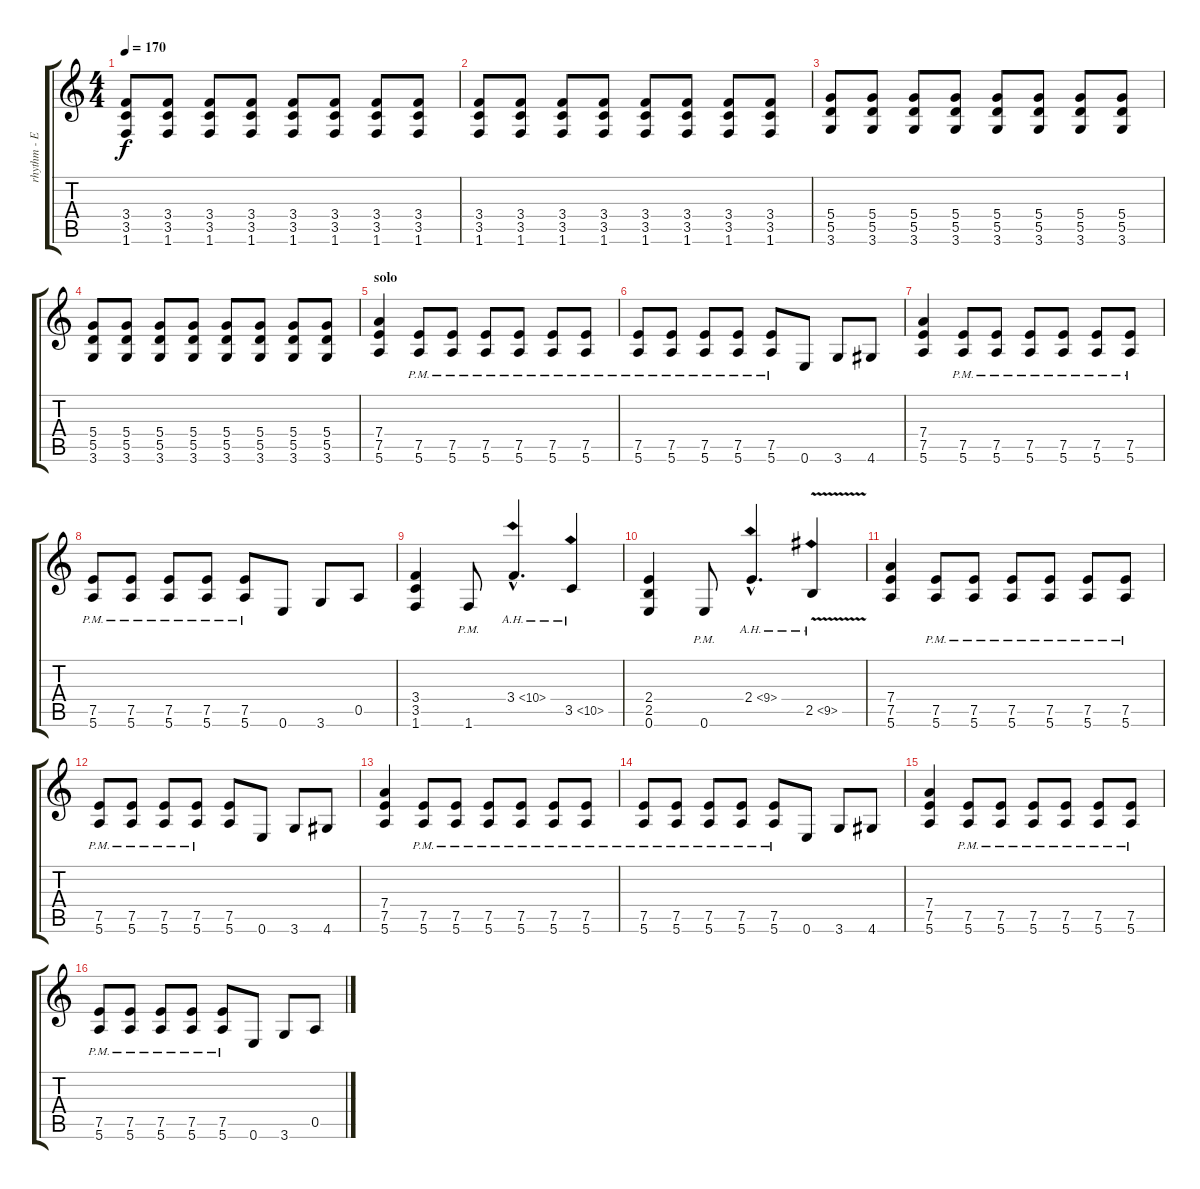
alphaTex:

\track ("rhythm - Eddy" "rhythm - E") {instrument distortionguitar}
\staff {score tabs}
\tuning (E4 B3 G3 D3 A2 E2) {hide}
\ts (4 4)
\tempo 170
\clef g2
\ks c
(3.4 3.5 1.6).8{dy f} (3.4 3.5 1.6).8 (3.4 3.5 1.6).8 (3.4 3.5 1.6).8 (3.4 3.5 1.6).8 (3.4 3.5 1.6).8 (3.4 3.5 1.6).8 (3.4 3.5 1.6).8 |
(3.4 3.5 1.6).8 (3.4 3.5 1.6).8 (3.4 3.5 1.6).8 (3.4 3.5 1.6).8 (3.4 3.5 1.6).8 (3.4 3.5 1.6).8 (3.4 3.5 1.6).8 (3.4 3.5 1.6).8 |
(5.4 5.5 3.6).8 (5.4 5.5 3.6).8 (5.4 5.5 3.6).8 (5.4 5.5 3.6).8 (5.4 5.5 3.6).8 (5.4 5.5 3.6).8 (5.4 5.5 3.6).8 (5.4 5.5 3.6).8 |
(5.4 5.5 3.6).8 (5.4 5.5 3.6).8 (5.4 5.5 3.6).8 (5.4 5.5 3.6).8 (5.4 5.5 3.6).8 (5.4 5.5 3.6).8 (5.4 5.5 3.6).8 (5.4 5.5 3.6).8 |
\section ("" "solo")
(7.4 7.5 5.6).4 (7.5{pm} 5.6{pm}).8 (7.5{pm} 5.6{pm}).8 (7.5{pm} 5.6{pm}).8 (7.5{pm} 5.6{pm}).8 (7.5{pm} 5.6{pm}).8 (7.5{pm} 5.6{pm}).8 |
(7.5{pm} 5.6{pm}).8 (7.5{pm} 5.6{pm}).8 (7.5{pm} 5.6{pm}).8 (7.5{pm} 5.6{pm}).8 (7.5{pm} 5.6{pm}).8 0.6.8 3.6.8 4.6.8 |
(7.4 7.5 5.6).4 (7.5{pm} 5.6{pm}).8 (7.5{pm} 5.6{pm}).8 (7.5{pm} 5.6{pm}).8 (7.5{pm} 5.6{pm}).8 (7.5{pm} 5.6{pm}).8 (7.5{pm} 5.6{pm}).8 |
(7.5{pm} 5.6{pm}).8 (7.5{pm} 5.6{pm}).8 (7.5{pm} 5.6{pm}).8 (7.5{pm} 5.6{pm}).8 (7.5{pm} 5.6{pm}).8 0.6.8 3.6.8 0.5.8 |
(3.4 3.5 1.6).4 1.6{pm}.8 3.4{ah 7 hac}.4{d} 3.5{ah 7}.4 |
(2.4 2.5 0.6).4 0.6{pm}.8 2.4{ah 7 hac}.4{d} 2.5{ah 7 v}.4 |
(7.4 7.5 5.6).4 (7.5{pm} 5.6{pm}).8 (7.5{pm} 5.6{pm}).8 (7.5{pm} 5.6{pm}).8 (7.5{pm} 5.6{pm}).8 (7.5{pm} 5.6{pm}).8 (7.5{pm} 5.6{pm}).8 |
(7.5{pm} 5.6{pm}).8 (7.5{pm} 5.6{pm}).8 (7.5{pm} 5.6{pm}).8 (7.5{pm} 5.6{pm}).8 (7.5 5.6).8 0.6.8 3.6.8 4.6.8 |
(7.4 7.5 5.6).4 (7.5{pm} 5.6{pm}).8 (7.5{pm} 5.6{pm}).8 (7.5{pm} 5.6{pm}).8 (7.5{pm} 5.6{pm}).8 (7.5{pm} 5.6{pm}).8 (7.5{pm} 5.6{pm}).8 |
(7.5{pm} 5.6{pm}).8 (7.5{pm} 5.6{pm}).8 (7.5{pm} 5.6{pm}).8 (7.5{pm} 5.6{pm}).8 (7.5{pm} 5.6{pm}).8 0.6.8 3.6.8 4.6.8 |
(7.4 7.5 5.6).4 (7.5{pm} 5.6{pm}).8 (7.5{pm} 5.6{pm}).8 (7.5{pm} 5.6{pm}).8 (7.5{pm} 5.6{pm}).8 (7.5{pm} 5.6{pm}).8 (7.5{pm} 5.6{pm}).8 |
(7.5{pm} 5.6{pm}).8 (7.5{pm} 5.6{pm}).8 (7.5{pm} 5.6{pm}).8 (7.5{pm} 5.6{pm}).8 (7.5{pm} 5.6{pm}).8 0.6.8 3.6.8 0.5.8
